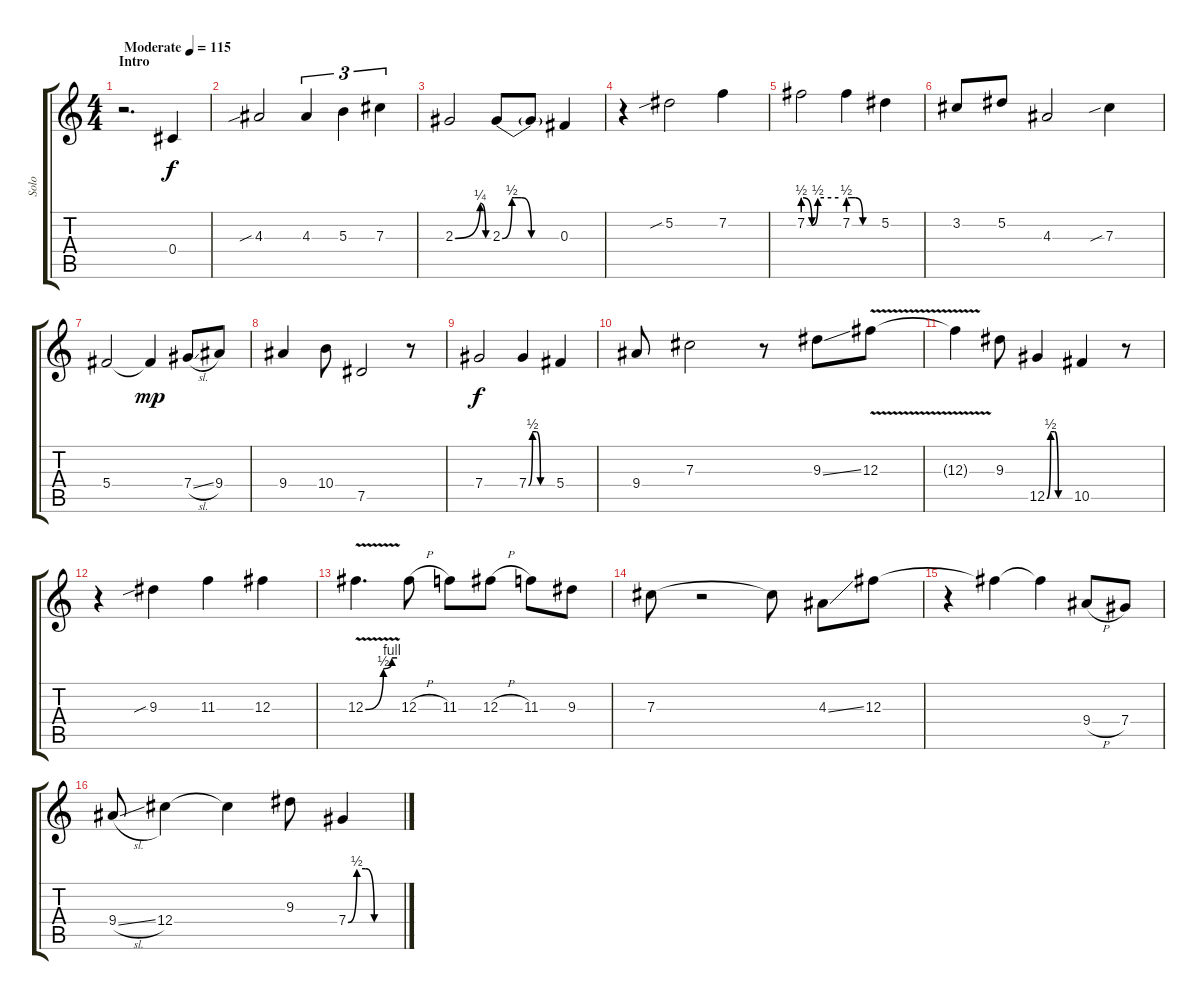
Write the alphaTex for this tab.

\track ("Solo" "Solo") {instrument distortionguitar}
\staff {score tabs}
\tuning (Eb4 Bb3 Gb3 Db3 Ab2 Eb2) {hide}
\ts (4 4)
\section ("" "Intro")
\tempo (115 "Moderate")
\clef g2
\ks c
r.2{d dy f instrument overdrivenguitar} 0.4.4 |
4.3{sib}.2 4.3.4{tu (3 2)} 5.3.4{tu (3 2)} 7.3.4{tu (3 2)} |
2.3{be (custom 0 0 45 1 55 0 60 0)}.2 2.3{be (custom 0 0 10 2 13 2 20 2 30 0 60 0)}.8 2.3{t}.8 0.3.4 |
r.4 5.2{sib}.2 7.2.4 |
7.2{be (custom 0 2 15 0 25 2 60 2)}.2 7.2{be (custom 0 2 2 2 15 2 30 0 60 0)}.4 5.2.4 |
3.2.8{beam Up} 5.2.8{beam Up} 4.3.2 7.3{sib}.4 |
5.4.2 5.4{t}.4{dy mp} 7.4{sl}.8 9.4.8 |
9.4.4 10.4.8 7.5.2 r.8 |
7.4.2{dy f} 7.4{be (custom 0 0 10 2 20 2 30 0 60 0)}.4 5.4.4 |
9.4.8 7.3.2 r.8 9.3{ss}.8 12.3{v}.8 |
12.3{t}.4 9.3.8 12.5{be (custom 0 0 10 2 20 2 30 0 60 0)}.4 10.5.4 r.8 |
r.4 9.3{sib}.4 11.3.4 12.3.4 |
12.3{be (custom 0 0 34 2 50 4 60 4) v}.4{d} 12.3{h}.8 11.3.8 12.3{h}.8 11.3.8 9.3.8 |
7.3.8 r.2 7.3{t}.8 4.3{ss}.8 12.3.8 |
r.4 12.3{t}.4 12.3{t}.4 9.4{h}.8 7.4.8 |
9.4{sl}.8 12.4.4 12.4{t}.4 9.3.8 7.4{be (custom 0 0 10 2 20 2 30 0 60 0)}.4
